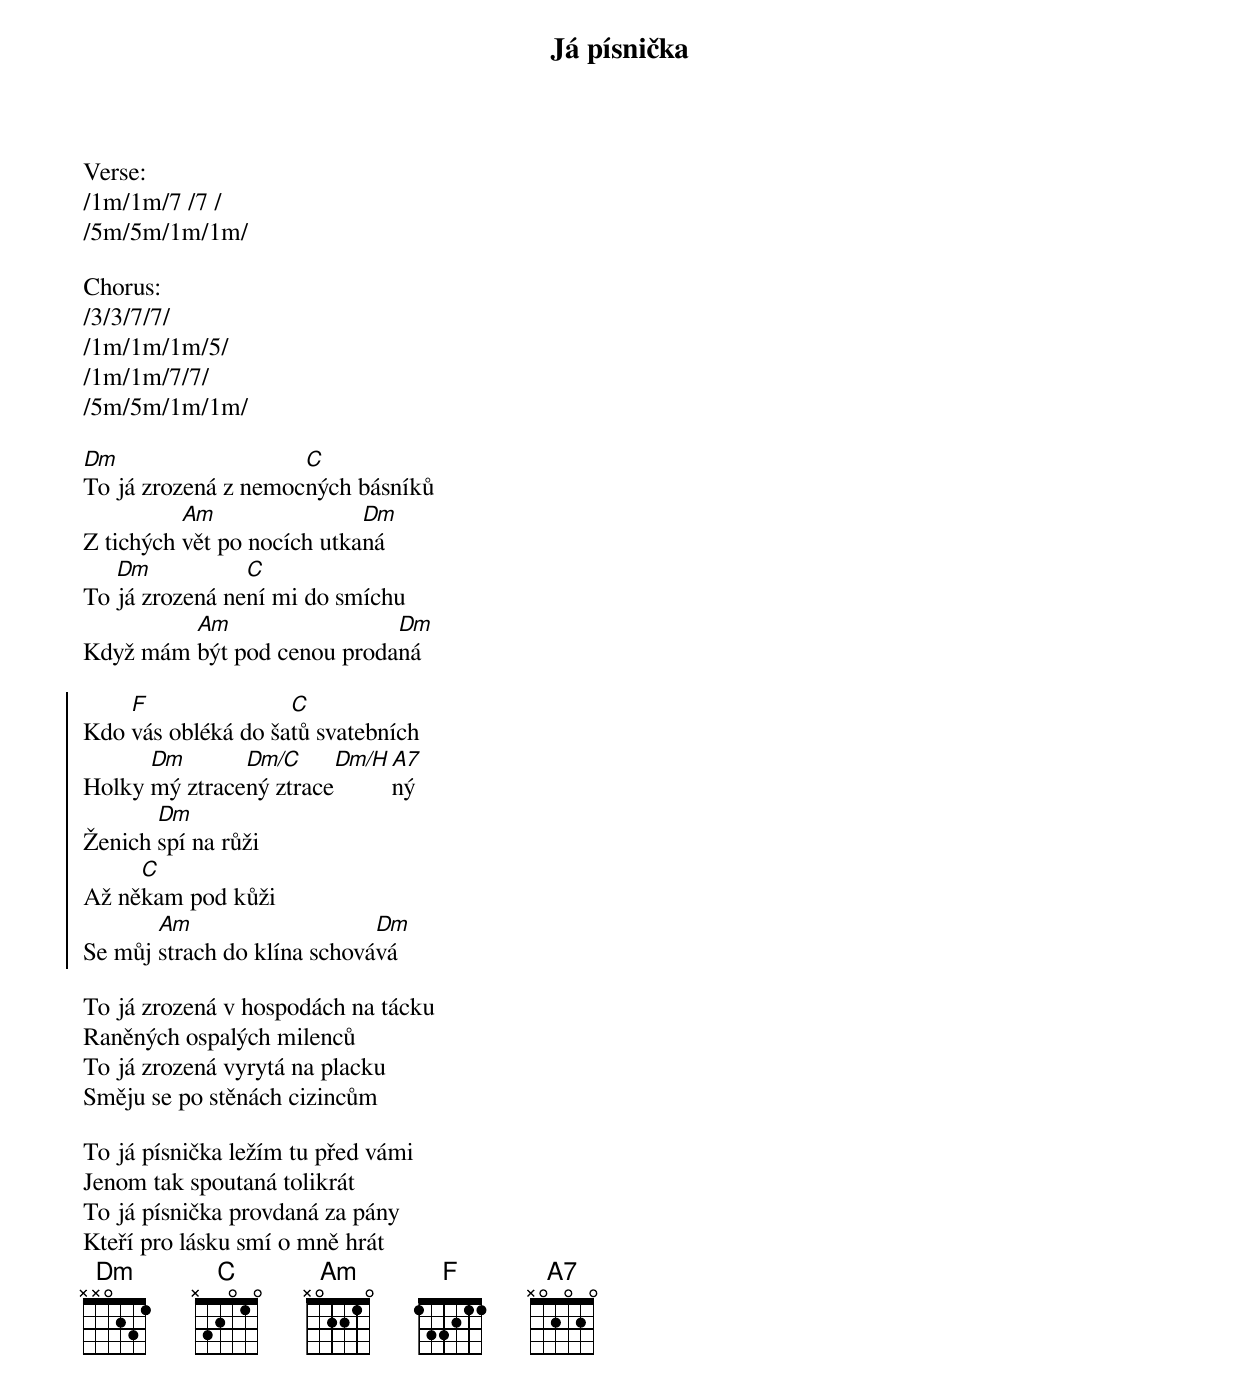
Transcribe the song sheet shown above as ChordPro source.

{title: Já písnička}

{start_of_struct}
Verse:
/1m/1m/7 /7 /
/5m/5m/1m/1m/

Chorus:
/3/3/7/7/
/1m/1m/1m/5/
/1m/1m/7/7/
/5m/5m/1m/1m/
{end_of_struct}

[Dm]To já zrozená z nemoc[C]ných básníků
Z tichých [Am]vět po nocích utka[Dm]ná
To [Dm]já zrozená ne[C]ní mi do smíchu
Když mám [Am]být pod cenou proda[Dm]ná

{start_of_chorus}
Kdo [F]vás obléká do ša[C]tů svatebních
Holky [Dm]mý ztrace[Dm/C]ný ztrace[Dm/H][A7]ný
Ženich [Dm]spí na růži
Až ně[C]kam pod kůži
Se můj [Am]strach do klína schová[Dm]vá
{end_of_chorus}

To já zrozená v hospodách na tácku
Raněných ospalých milenců
To já zrozená vyrytá na placku
Směju se po stěnách cizincům

To já písnička ležím tu před vámi
Jenom tak spoutaná tolikrát
To já písnička provdaná za pány
Kteří pro lásku smí o mně hrát
